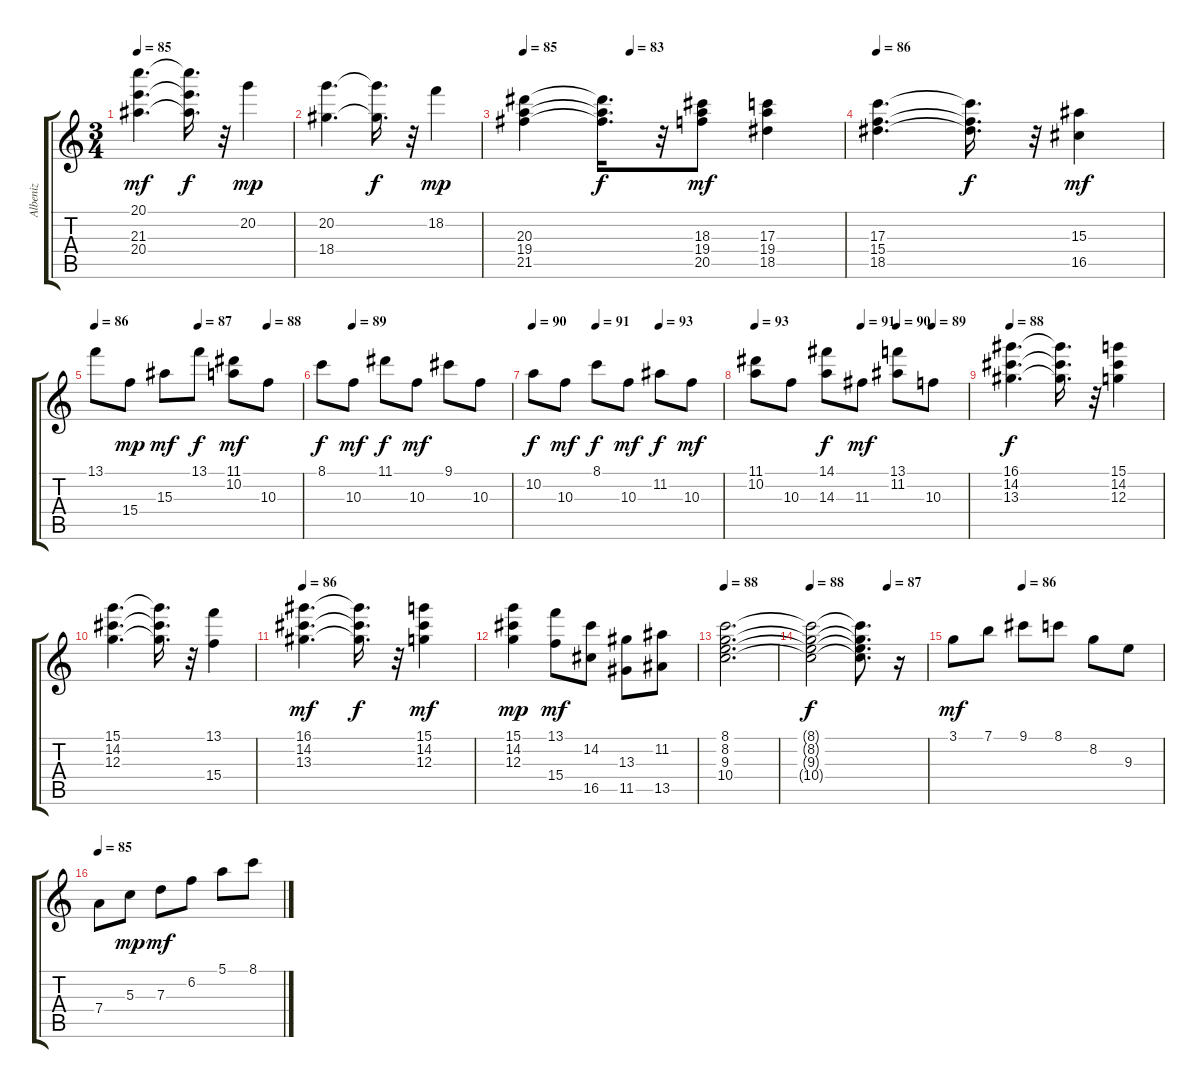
\track ("Albeniz" "Albeniz") {solo instrument acousticguitarnylon}
\staff {score tabs}
\tuning (E4 B3 G3 D3 A2 E2) {hide}
\ts (3 4)
\tempo 85
\clef g2
\ks c
(20.1 21.3 20.4).4{d dy mf} (20.1{t} 21.3{t} 20.4{t}).16{d dy f} r.32 20.2.4{dy mp} |
(20.2 18.4).4{d} (20.2{t} 18.4{t}).16{d dy f} r.32 18.2.4{dy mp} |
\tempo 85
\tempo (83 0.3333333333333333)
(20.3 19.4 21.5).4 (20.3{t} 19.4{t} 21.5{t}).16{d dy f} r.32 (18.3 19.4 20.5).8{dy mf} (17.3 19.4 18.5).4 |
\tempo 86
(17.3 15.4 18.5).4{d} (17.3{t} 15.4{t} 18.5{t}).16{d dy f} r.32 (15.3 16.5).4{dy mf} |
\tempo 86
\tempo (87 0.5)
\tempo (88 0.8333333333333334)
13.1.8 15.4.8{dy mp} 15.3.8{dy mf} 13.1.8{dy f} (11.1 10.2).8{dy mf} 10.3.8 |
\tempo (89 0.16666666666666666)
8.1.8{dy f} 10.3.8{dy mf} 11.1.8{dy f} 10.3.8{dy mf} 9.1.8 10.3.8 |
\tempo 90
\tempo (91 0.3333333333333333)
\tempo (93 0.6666666666666666)
10.2.8{dy f} 10.3.8{dy mf} 8.1.8{dy f} 10.3.8{dy mf} 11.2.8{dy f} 10.3.8{dy mf} |
\tempo 93
\tempo (91 0.5)
\tempo (90 0.6666666666666666)
\tempo (89 0.8333333333333334)
(11.1 10.2).8 10.3.8 (14.1 14.3).8{dy f} 11.3.8{dy mf} (13.1 11.2).8 10.3.8 |
\tempo 88
(16.1 14.2 13.3).4{d dy f} (16.1{t} 14.2{t} 13.3{t}).16{d} r.32 (15.1 14.2 12.3).4 |
(15.1 14.2 12.3).4{d} (15.1{t} 14.2{t} 12.3{t}).16{d} r.32 (13.1 15.4).4 |
\tempo 86
(16.1 14.2 13.3).4{d dy mf} (16.1{t} 14.2{t} 13.3{t}).16{d dy f} r.32 (15.1 14.2 12.3).4{dy mf} |
(15.1 14.2 12.3).4{dy mp} (13.1 15.4).8{dy mf} (14.2 16.5).8 (13.3 11.5).8 (11.2 13.5).8 |
\tempo 88
(8.1 8.2 9.3 10.4).2{d} |
\tempo 88
\tempo (87 0.6666666666666666)
(8.1{t} 8.2{t} 9.3{t} 10.4{t}).2{dy f} (8.1{t} 8.2{t} 9.3{t} 10.4{t}).8{d} r.16 |
\tempo (86 0.3333333333333333)
3.1.8{dy mf} 7.1.8 9.1.8 8.1.8 8.2.8 9.3.8 |
\tempo 85
7.4.8 5.3.8{dy mp} 7.3.8{dy mf} 6.2.8 5.1.8 8.1.8
